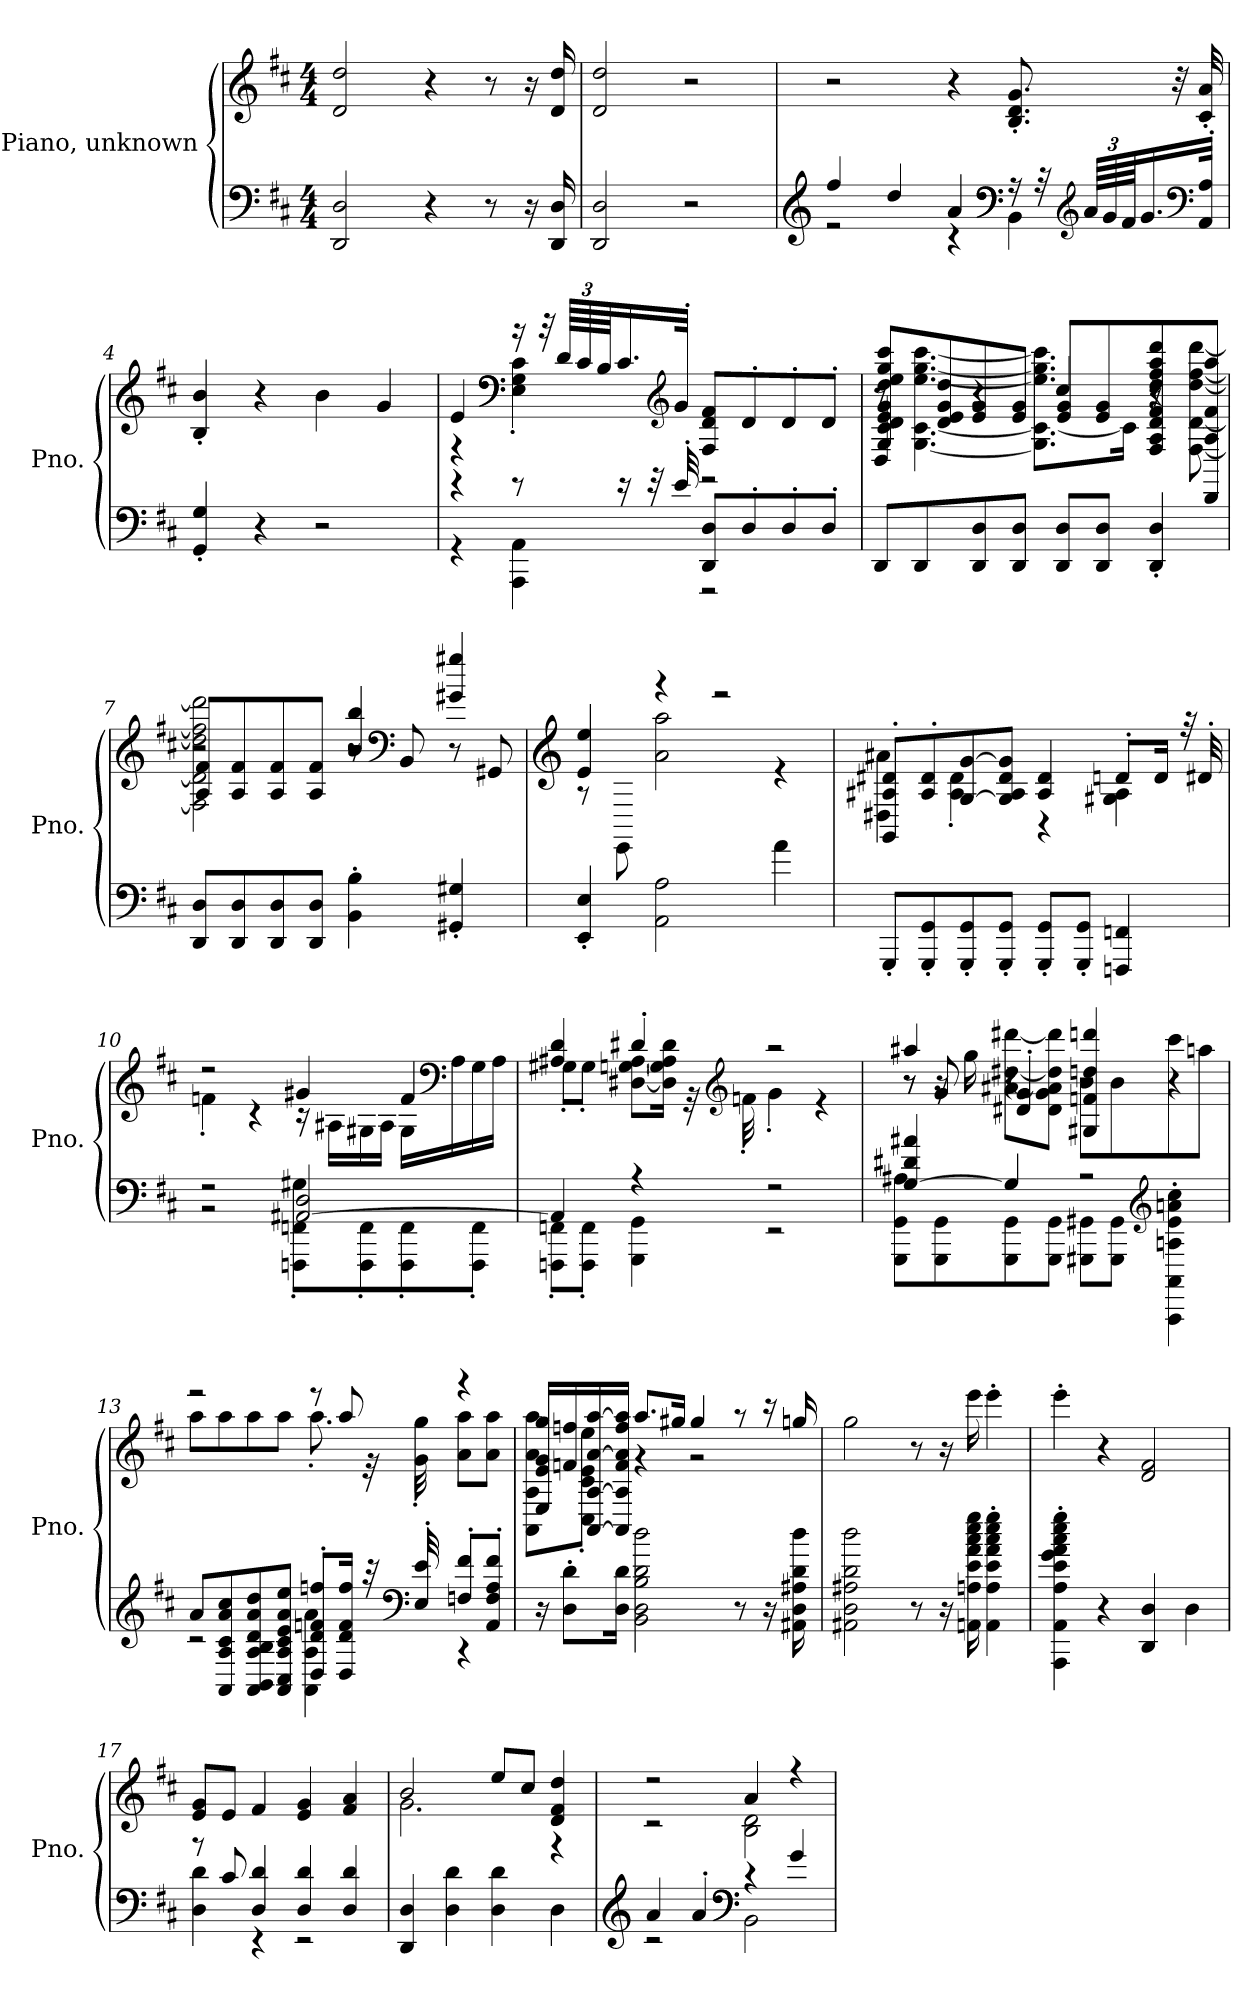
**kern	**kern
*part1	*part1
*staff2	*staff1
*I"Piano, unknown	*
*I'Pno.	*
*clefF4	*clefG2
*k[f#c#]	*k[f#c#]
*M4/4	*M4/4
*MM120	*MM120
=1	=1
2DD/ 2D/	2d/ 2dd/
4r	4r
8r	8r
16r	16r
16DD/ 16D/	16d/ 16dd/
=2	=2
2DD/ 2D/	2d/ 2dd/
2r	2r
=3	=3
*clefG2	*
*^	*
4ff#/	2r	2r
4dd/	.	.
4a/	4r	4r
*clefF4	*	*
16r	4BB\	8.B/' 8.d/' 8.g/'
32r	.	.
*clefG2	*	*
*Xbrackettup	*	*
96a/LLLL	.	.
96g/	.	.
96f#/JJ	.	.
16.g/	.	.
.	.	32r
*clefF4	*	*
32AA/' 32A/'JJk	.	32c#/' 32a/'
*v	*v	*
=4	=4
4GG/' 4G/'	4B/' 4b/'
4r	4r
2r	4b\
.	4g/
!!LO:LB:g=z
=5	=5
*^	*^
4r	4r	4e/	4r
*	*	*clefF4	*
8r	4AAA\ 4AA\	16r	4E\' 4G\' 4c#\'
.	.	32r	.
*	*	*Xbrackettup	*
.	.	96d/LLLL	.
.	.	96c#/	.
.	.	96B/JJ	.
16r	.	16.c#/	.
32r	.	.	.
*	*	*clefG2	*
32e'/	.	32g'/JJk	.
8DD/ 8D/L	2r	8F#/ 8d/ 8f#/L	2r
8D'/	.	8d'/	.
8D'/	.	8d'/	.
8D'/J	.	8d'/J	.
*v	*v	*	*
=6	=6	=6
*	*	*^
8DD/L	4D/	8r	8G/ 8c#/ 8d/ 8e/ 8g/ 8dd/ 8ee/ 8gg/ 8ccc#/L
8DD/	.	[4.G\ [4.c#\ [4.ee\ [4.gg\ [4.ccc#\	8d/ 8e/ 8g/ 8dd/
8DD/ 8D/	4r	.	8e/ 8g/
8DD/ 8D/J	.	.	8e/ 8g/J
8DD/ 8D/L	4cc#/	8.G\] 8.c#\_ 8.ee\] 8.gg\] 8.ccc#\]L	8e/ 8g/L
8DD/ 8D/J	.	.	8e/ 8g/
.	.	16c#\Jk]	.
4DD/' 4D/'	4r	8r	8F#/ 8A/ 8d/ 8f#/ 8dd/ 8ff#/ 8aa/ 8ddd/
.	.	[8F#\ [8d\ [8dd\ [8ff#\ [8ddd\	8DD/ 8A/ 8f#/ 8aa/J
!!LO:LB:g=z	!!	!!
=7	=7	=7	=7
8DD/ 8D/L	2r	2F#\] 2d\] 2dd\] 2ff#\] 2ddd\]	8A/ 8f#/L
8DD/ 8D/	.	.	8A/ 8f#/
8DD/ 8D/	.	.	8A/ 8f#/
8DD/ 8D/J	.	.	8A/ 8f#/J
4BB\' 4B\'	4b/ 4bb/	2r	8r
*	*clefF4	*	*
.	.	.	8BB/
4GG#X/' 4G#X/'	4g#X/ 4gg#X/	.	8r
.	.	.	8GG#X/
*	*v	*v	*v
=8	=8
*	*clefG2
*	*^
4EE/' 4E/'	4e/ 4ee/	8r
.	.	8EE\
2AA\ 2A\	4r	2a\ 2aa\
.	2r	.
4a\	.	4r
=9	=9	=9
8GGG'/L	8GG/' 8A#X/' 8d#X/'L	4D#X\ 4a#X\
8GGG/' 8GG/'	8A#/' 8d#/'	.
8GGG/' 8GG/'	[8G/ [8g/	4A#\' 4d#\'
8GGG/' 8GG/'J	8G/] 8A#/ 8d#/ 8g/]J	.
8GGG/' 8GG/'L	4A#/ 4d#/	4r
8GGG/' 8GG/'J	.	.
4FFFn/ 4FFn/	8dn'/L	4G#X\ 4A#\
.	16d/Jk	.
.	32r	.
.	32d#X'/	.
!!LO:LB:g=z	!!
=10	=10	=10
*^	*	*
2r	2r	2r	4fn'\
.	.	.	4r
[2AA#X/ 2D/	8FFFn\' 8FFn\' 8G#X\'L	4g#X/	16r
.	.	.	16A#X\LL
.	8FFF\' 8FF\'	.	16G#X\
.	.	.	16A#\JJ
.	8FFF\' 8FF\'	4f/	16G#\LL
*	*	*clefF4	*
.	.	.	16A#\
.	8FFF\' 8FF\'J	.	16G#\
.	.	.	16A#\JJ
=11	=11	=11	=11
4AA#/]	8FFFn\' 8FFn\'L	4A#X/ 4d/	8G#X'\L
.	8FFF\' 8FF\'J	.	8G#'\J
4r	4GGG\ 4GG\	4d#X'/	[8D#X\ [8Gn\ [8A#\L
.	.	.	16D#\] 16G\] 16A#\] 16d#\Jk
.	.	.	32r
*	*	*clefG2	*
.	.	.	32fn'\
2r	2r	2r	4g'\
.	.	.	4r
!!LO:LB:g=z
=12	=12	=12	=12
*	*	*	*^
[4G/ 4d#X/ 4a#X/	8GGG\ 8GG\ 8A#X\L	4aa#X/	8r	8r
.	8GGG\ 8GG\	.	16r	8g/
.	.	.	16gg\	.
4G/]	8GGG\ 8GG\	4r	[8a#X\ [8dd#X\ [8ddd#X\L	4d#X/' 4g/'
.	8GGG\ 8GG\J	.	8d#\ 8g\ 8a#\] 8dd#\] 8ddd#\]J	.
2r	8GGG#X\ 8GG#X\L	2r	8b\L	4G#X/ 4fn/ 4ddn/ 4dddn/
.	8GGG#\ 8GG#\J	.	8b\	.
*clefG2	*	*	*	*
.	4AAA\' 4AA\' 4An\' 4e\' 4an\' 4cc#\'	.	8ccc#\	4r
.	.	.	8aan\J	.
*	*	*	*v	*v
=13	=13	=13	=13
8a/L	2r	2r	8aa\L
8AA/ 8A/ 8c#/ 8a/ 8cc#/	.	.	8aa\
8AA/ 8BB/ 8A/ 8B/ 8d/ 8a/ 8dd/	.	.	8aa\
8AA/ 8C#/ 8A/ 8c#/ 8e/ 8a/ 8ee/J	.	.	8aa\J
8D/' 8d/' 8fn/' 8ffn/'L	4AA\ 4A\ 4a\	8r	8.aa'\
16D/ 16d/ 16f/ 16ff/Jk	.	8aa/	.
32r	.	.	32r
*clefF4	*	*	*
32E/' 32e/'	.	.	32g\' 32gg\'
8Fn/' 8f/'L	4r	4r	8a\ 8aa\L
8AA/' 8F/' 8A/' 8f/'J	.	.	8a\ 8aa\J
*v	*v	*	*
!!LO:LB:g=z	!!
=14	=14	=14
16r	16E/ 16e/ 16g/ 16gg/LL	8AA\ 8A\ 8a\ 8aa\L
8D\' 8d\'L	16fn/ 16ffn/	.
.	[16AA/ [16A/ [16a/ [16aa/	8C#\' 8c#\' 8e\' 8ee\'J
16D\ 16d\Jk	16AA/] 16A/] 16f/ 16a/] 16ff/ 16aa/]JJ	.
2BB\ 2D\ 2B\ 2d\ 2dd\	8.aa/L	4r
.	16gg#X/Jk	.
.	4gg#/	2r
8r	8r	.
16r	16r	.
16AA#X\ 16D\ 16A#X\ 16d\ 16dd\	16ggn/	.
*	*v	*v
=15	=15
2AA#X\ 2D\ 2A#X\ 2d\ 2dd\	2gg\
8r	8r
16r	16r
16AAn\ 16An\ 16e\ 16a\ 16cc#\ 16ee\ 16gg\	16eee\
4AA\' 4A\' 4e\' 4a\' 4cc#\' 4ee\' 4gg\'	4eee'\
=16	=16
4AAA\' 4AA\' 4A\' 4e\' 4g\' 4a\' 4cc#\' 4ee\' 4gg\'	4eee'\
4r	4r
4DD/ 4D/	2d/ 2f#/
4D\	.
=17	=17
*^	*
8r	4D\ 4d\	8e/ 8g/L
8c#/	.	8e/J
4D/ 4d/	4r	4f#/
4D/ 4d/	2r	4e/ 4g/
4D/ 4d/	.	4f#/ 4a/
*v	*v	*
=18	=18
*	*^
4DD/ 4D/	2b/	2.g\
4D\ 4d\	.	.
4D\ 4d\	8ee/L	.
.	8cc#/J	.
4D\	4d/ 4f#/ 4dd/	4r
!!LO:PB:g=z	!!
=19	=19	=19
*clefG2	*	*
*^	*	*
4a/	2r	2r	2r
4a'/	.	.	.
*clefF4	*	*	*
4r	2BB\	4a/	2B\ 2d\
4g/	.	4r	.
*v	*v	*	*
*	*v	*v
=	=
*-	*-
